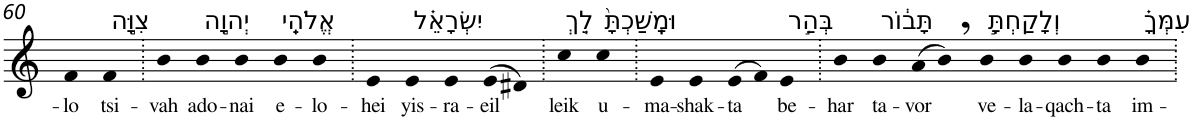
**kern	**text
*part1	*part1
*staff1	*staff1
*I"Piano	*
*I'Pno	*
!!LO:PB:g=z
*clefG2	*
*k[]	*
=60	=60
!	!LO:LY:b
4f	-lo
!LO:TX:a:t=צִוָּ֣ה	!
!	!LO:LY:b
4f	tsi-
=61.	=61.
!	!LO:LY:b
4b	-vah
!LO:TX:a:t=יְהוָ֣ה	!
!	!LO:LY:b
4b	ado-
!	!LO:LY:b
4b	-nai
!LO:TX:a:t=אֱלֹהֵֽי	!
!	!LO:LY:b
4b	e-
!	!LO:LY:b
4b	-lo-
=62.	=62.
!	!LO:LY:b
4e	-hei
!LO:TX:a:t=יִשְׂרָאֵ֗ל	!
!	!LO:LY:b
4e	yis-
!	!LO:LY:b
4e	-ra-
!	!LO:LY:b
(>8e	-eil
8d#X)	.
=63.	=63.
!LO:TX:a:t=לֵ֤ךְ	!
!	!LO:LY:b
4cc	leik
!LO:TX:a:t=וּמָֽשַׁכְתָּ֙	!
!	!LO:LY:b
4cc	u-
=64.	=64.
!	!LO:LY:b
4e	-ma-
!	!LO:LY:b
4e	-shak-
!	!LO:LY:b
(>8e	-ta
8f)	.
!LO:TX:a:t=בְּהַ֣ר	!
!	!LO:LY:b
4e	be-
=65.	=65.
!	!LO:LY:b
4b	-har
!LO:TX:a:t=תָּב֔וֹר	!
!	!LO:LY:b
4b	ta-
!	!LO:LY:b
(>8a	-vor
8b,)	.
!LO:TX:a:t=וְלָקַחְתָּ֣	!
!	!LO:LY:b
4b	ve-
!	!LO:LY:b
4b	-la-
!	!LO:LY:b
4b	-qach-
!	!LO:LY:b
4b	-ta
!LO:TX:a:t=עִמְּךָ֗	!
!	!LO:LY:b
4b	im-
=.	=.
*-	*-
